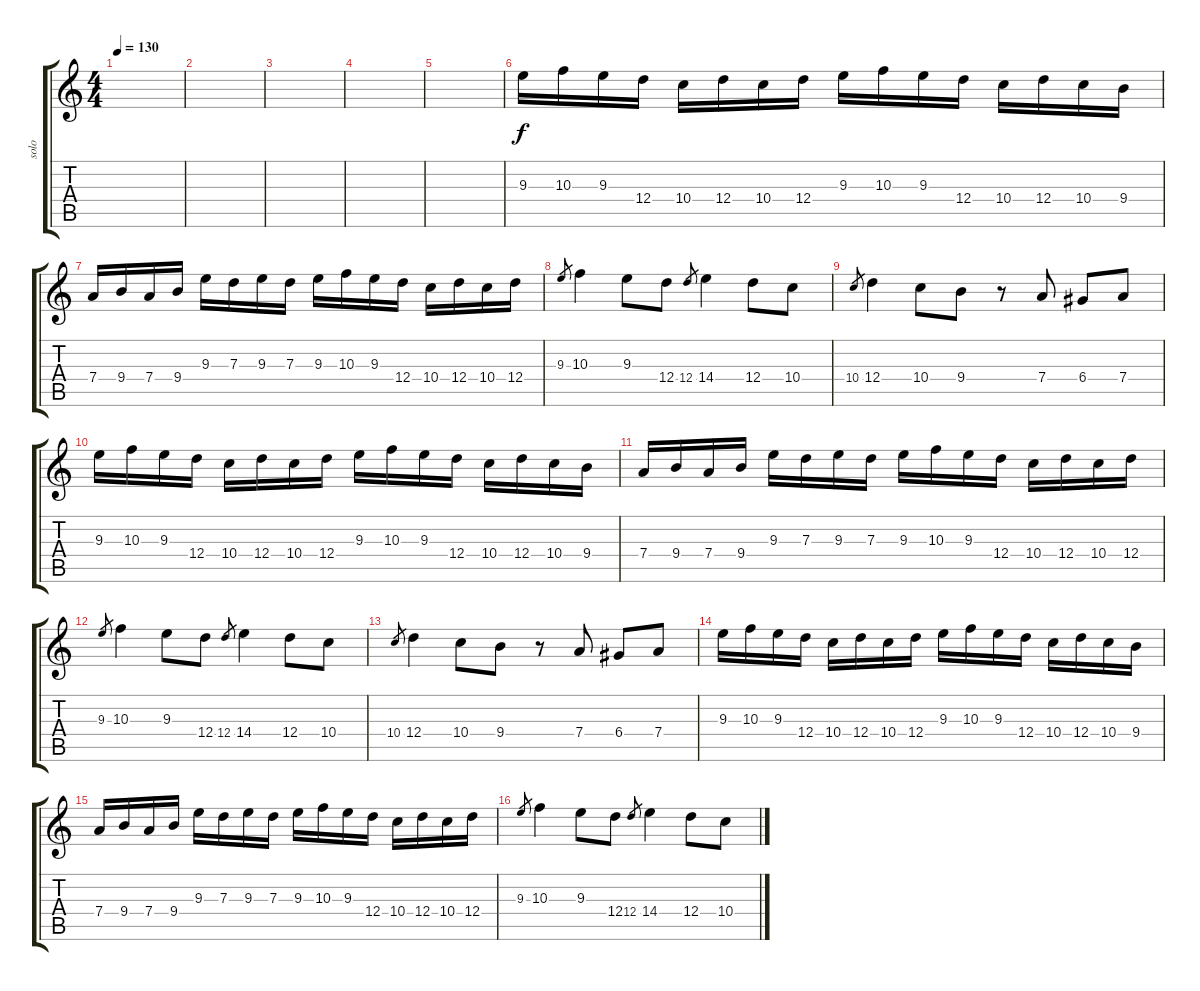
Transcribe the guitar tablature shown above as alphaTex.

\track ("solo" "solo") {instrument distortionguitar}
\staff {score tabs}
\tuning (E4 B3 G3 D3 A2 E2) {hide}
\ts (4 4)
\tempo 130
\clef g2
\ks c
|
|
|
|
|
9.3.16 10.3.16 9.3.16 12.4.16 10.4.16 12.4.16 10.4.16 12.4.16 9.3.16 10.3.16 9.3.16 12.4.16 10.4.16 12.4.16 10.4.16 9.4.16 |
7.4.16 9.4.16 7.4.16 9.4.16 9.3.16 7.3.16 9.3.16 7.3.16 9.3.16 10.3.16 9.3.16 12.4.16 10.4.16 12.4.16 10.4.16 12.4.16 |
9.3.8{gr} 10.3.4 9.3.8 12.4.8 12.4.8{gr} 14.4.4 12.4.8 10.4.8 |
10.4.8{gr} 12.4.4 10.4.8 9.4.8 r.8 7.4.8 6.4.8 7.4.8 |
9.3.16 10.3.16 9.3.16 12.4.16 10.4.16 12.4.16 10.4.16 12.4.16 9.3.16 10.3.16 9.3.16 12.4.16 10.4.16 12.4.16 10.4.16 9.4.16 |
7.4.16 9.4.16 7.4.16 9.4.16 9.3.16 7.3.16 9.3.16 7.3.16 9.3.16 10.3.16 9.3.16 12.4.16 10.4.16 12.4.16 10.4.16 12.4.16 |
9.3.8{gr} 10.3.4 9.3.8 12.4.8 12.4.8{gr} 14.4.4 12.4.8 10.4.8 |
10.4.8{gr} 12.4.4 10.4.8 9.4.8 r.8 7.4.8 6.4.8 7.4.8 |
9.3.16 10.3.16 9.3.16 12.4.16 10.4.16 12.4.16 10.4.16 12.4.16 9.3.16 10.3.16 9.3.16 12.4.16 10.4.16 12.4.16 10.4.16 9.4.16 |
7.4.16 9.4.16 7.4.16 9.4.16 9.3.16 7.3.16 9.3.16 7.3.16 9.3.16 10.3.16 9.3.16 12.4.16 10.4.16 12.4.16 10.4.16 12.4.16 |
9.3.8{gr} 10.3.4 9.3.8 12.4.8 12.4.8{gr} 14.4.4 12.4.8 10.4.8
